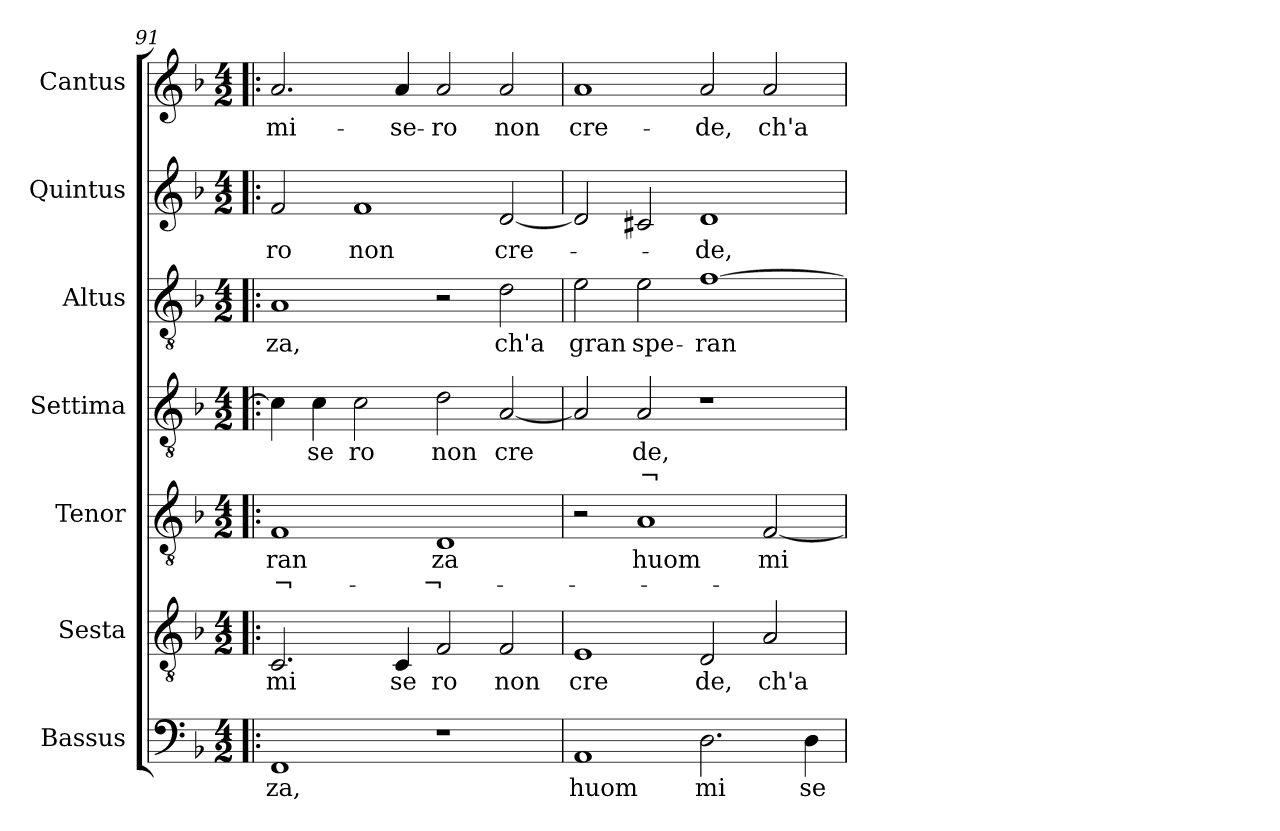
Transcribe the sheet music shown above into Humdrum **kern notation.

**kern	**text	**kern	**text	**kern	**text	**text	**kern	**text	**text	**kern	**text	**kern	**text	**kern	**text
*part7	*part7	*part6	*part6	*part5	*part5	*part5	*part4	*part4	*part4	*part3	*part3	*part2	*part2	*part1	*part1
*staff7	*staff7	*staff6	*staff6	*staff5	*staff5	*staff5	*staff4	*staff4	*staff4	*staff3	*staff3	*staff2	*staff2	*staff1	*staff1
*I"Bassus	*	*I"Sesta	*	*I"Tenor	*	*	*I"Settima	*	*	*I"Altus	*	*I"Quintus	*	*I"Cantus	*
*clefF4	*	*clefGv2	*	*clefGv2	*	*	*clefGv2	*	*	*clefGv2	*	*clefG2	*	*clefG2	*
*k[b-]	*	*k[b-]	*	*k[b-]	*	*	*k[b-]	*	*	*k[b-]	*	*k[b-]	*	*k[b-]	*
*F:	*	*F:	*	*F:	*	*	*F:	*	*	*F:	*	*F:	*	*F:	*
*M4/2	*	*M4/2	*	*M4/2	*	*	*M4/2	*	*	*M4/2	*	*M4/2	*	*M4/2	*
=91!|:	=91!|:	=91!|:	=91!|:	=91!|:	=91!|:	=91!|:	=91!|:	=91!|:	=91!|:	=91!|:	=91!|:	=91!|:	=91!|:	=91!|:	=91!|:
!	!LO:LY:b:cj	!	!LO:LY:b:cj	!	!LO:LY:b:cj	!LO:LY:b:cj	!	!	!	!	!LO:LY:b:cj	!	!LO:LY:b:cj	!	!LO:LY:b:cj
1FF	za,	2.C/	mi	1F	ran	¬-	4c\]	.	.	1A	-za,	2f/	-ro	2.a/	mi-
!	!	!	!	!	!	!	!	!LO:LY:b:cj	!	!	!	!	!	!	!
.	.	.	.	.	.	.	4c\	se	.	.	.	.	.	.	.
!	!	!	!	!	!	!	!	!LO:LY:b:cj	!	!	!	!	!LO:LY:b:cj	!	!
.	.	.	.	.	.	.	2c\	ro	.	.	.	1f	non	.	.
!	!	!	!LO:LY:b:cj	!	!	!	!	!	!	!	!	!	!	!	!LO:LY:b:cj
.	.	4C/	se	.	.	.	.	.	.	.	.	.	.	4a/	-se-
!	!	!	!LO:LY:b:cj	!	!LO:LY:b:cj	!LO:LY:b:rj	!	!LO:LY:b:cj	!	!	!	!	!	!	!LO:LY:b:cj
1r	.	2F/	ro	1D	-za	¬-	2d\	non	.	2r	.	.	.	2a/	-ro
!	!	!	!LO:LY:b:cj	!	!	!	!	!LO:LY:b	!	!	!LO:LY:b:cj	!	!LO:LY:b	!	!LO:LY:b:cj
.	.	2F/	non	.	.	.	[<2A/	cre	.	2d\	ch'a	[<2d/	cre-	2a/	non
=92	=92	=92	=92	=92	=92	=92	=92	=92	=92	=92	=92	=92	=92	=92	=92
!	!LO:LY:b:cj	!	!LO:LY:b:cj	!	!	!	!	!	!	!	!LO:LY:b:cj	!	!	!	!LO:LY:b:cj
1AA	huom	1E	cre	2r	.	.	2A/]	.	.	2e\	gran	2d/]	.	1a	cre-
!	!	!	!	!	!LO:LY:b:cj	!	!	!LO:LY:b:cj	!LO:LY:b:cj	!	!LO:LY:b:cj	!	!	!	!
.	.	.	.	1A	-huom	.	2A/	de,	¬	2e\	spe-	2c#/	.	.	.
!	!LO:LY:b:cj	!	!LO:LY:b:cj	!	!	!	!	!	!	!	!LO:LY:b:cj	!	!LO:LY:b:cj	!	!LO:LY:b:cj
2.D\	mi	2D/	de,	.	.	.	1r	.	.	[>1f	-ran-	1d	-de,	2a/	-de,
!	!	!	!LO:LY:b:cj	!	!LO:LY:b	!	!	!	!	!	!	!	!	!	!LO:LY:b:cj
.	.	2A/	ch'a	[<2F/	mi	.	.	.	.	.	.	.	.	2a/	ch'a
!	!LO:LY:b:cj	!	!	!	!	!	!	!	!	!	!	!	!	!	!
4D\	se	.	.	.	.	.	.	.	.	.	.	.	.	.	.
=	=	=	=	=	=	=	=	=	=	=	=	=	=	=	=
*-	*-	*-	*-	*-	*-	*-	*-	*-	*-	*-	*-	*-	*-	*-	*-
